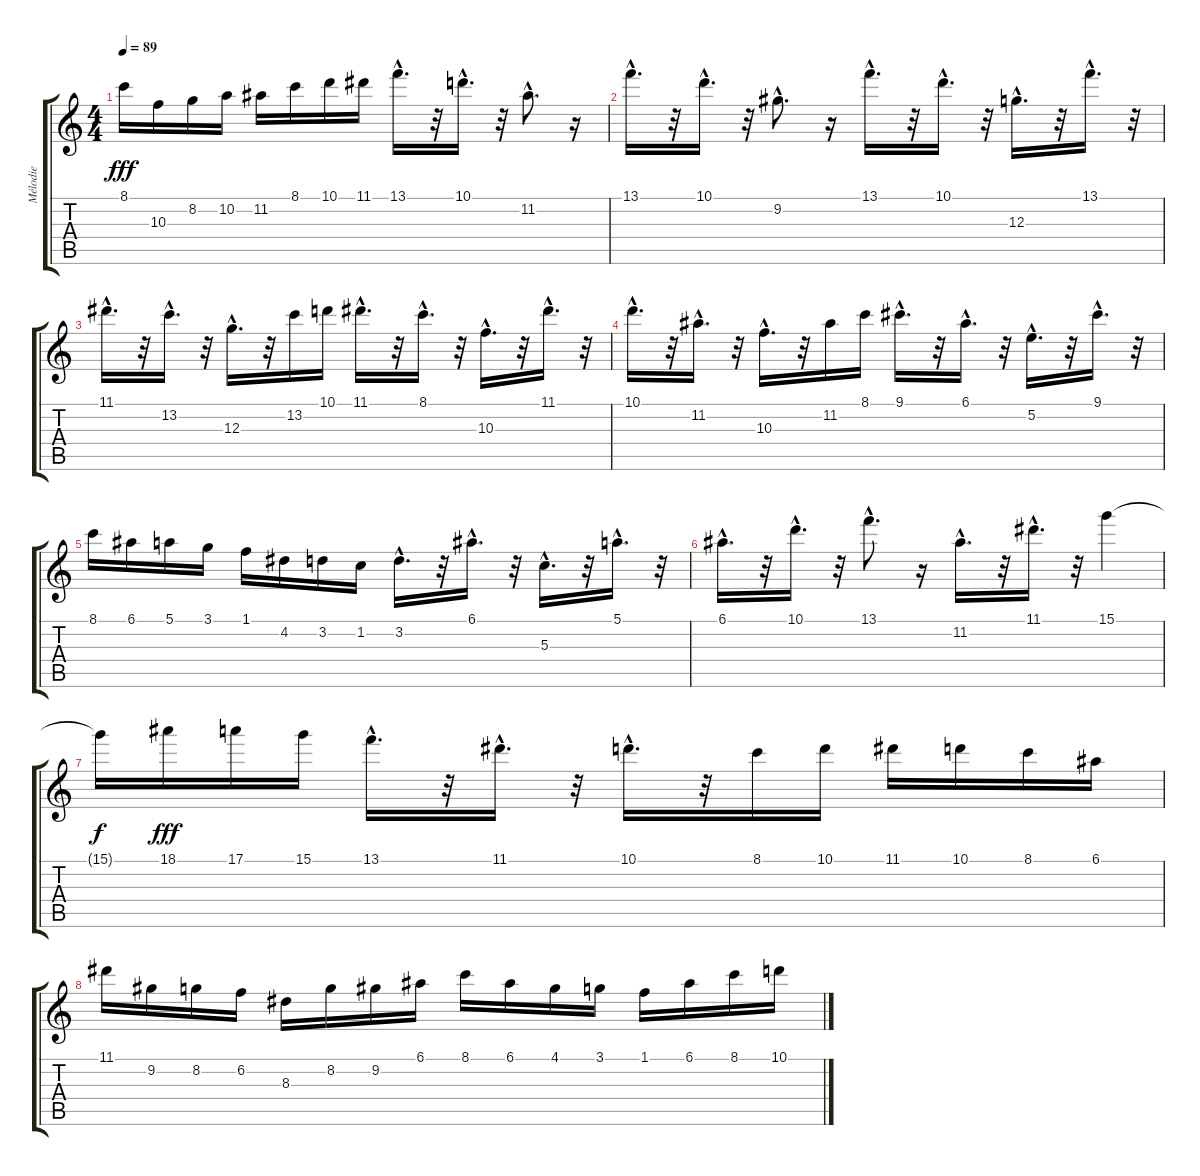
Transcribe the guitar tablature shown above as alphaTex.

\track ("Mélodie" "Mélodie") {instrument electricguitarclean}
\staff {score tabs}
\tuning (E4 B3 G3 D3 A2 E2) {hide}
\ts (4 4)
\tempo 89
\clef g2
\ks c
8.1.16{dy fff} 10.3.16 8.2.16 10.2.16 11.2.16 8.1.16 10.1.16 11.1.16 13.1{hac}.16{d} r.32 10.1{hac}.16{d} r.32 11.2{hac}.8{d} r.16 |
13.1{hac}.16{d} r.32 10.1{hac}.16{d} r.32 9.2{hac}.8{d} r.16 13.1{hac}.16{d} r.32 10.1{hac}.16{d} r.32 12.3{hac}.16{d} r.32 13.1{hac}.16{d} r.32 |
11.1{hac}.16{d} r.32 13.2{hac}.16{d} r.32 12.3{hac}.16{d} r.32 13.2.16 10.1.16 11.1{hac}.16{d} r.32 8.1{hac}.16{d} r.32 10.3{hac}.16{d} r.32 11.1{hac}.16{d} r.32 |
10.1{hac}.16{d} r.32 11.2{hac}.16{d} r.32 10.3{hac}.16{d} r.32 11.2.16 8.1.16 9.1{hac}.16{d} r.32 6.1{hac}.16{d} r.32 5.2{hac}.16{d} r.32 9.1{hac}.16{d} r.32 |
8.1.16 6.1.16 5.1.16 3.1.16 1.1.16 4.2.16 3.2.16 1.2.16 3.2{hac}.16{d} r.32 6.1{hac}.16{d} r.32 5.3{hac}.16{d} r.32 5.1{hac}.16{d} r.32 |
6.1{hac}.16{d volume 16} r.32 10.1{hac}.16{d} r.32 13.1{hac}.8{d} r.16 11.2{hac}.16{d} r.32 11.1{hac}.16{d} r.32 15.1.4 |
15.1{t}.16{dy f} 18.1.16{dy fff} 17.1.16 15.1.16 13.1{hac}.16{d} r.32 11.1{hac}.16{d} r.32 10.1{hac}.16{d} r.32 8.1.16 10.1.16 11.1.16 10.1.16 8.1.16 6.1.16 |
11.1.16{volume 11} 9.2.16 8.2.16 6.2.16 8.3.16 8.2.16 9.2.16 6.1.16 8.1.16 6.1.16 4.1.16 3.1.16 1.1.16 6.1.16 8.1.16 10.1.16
